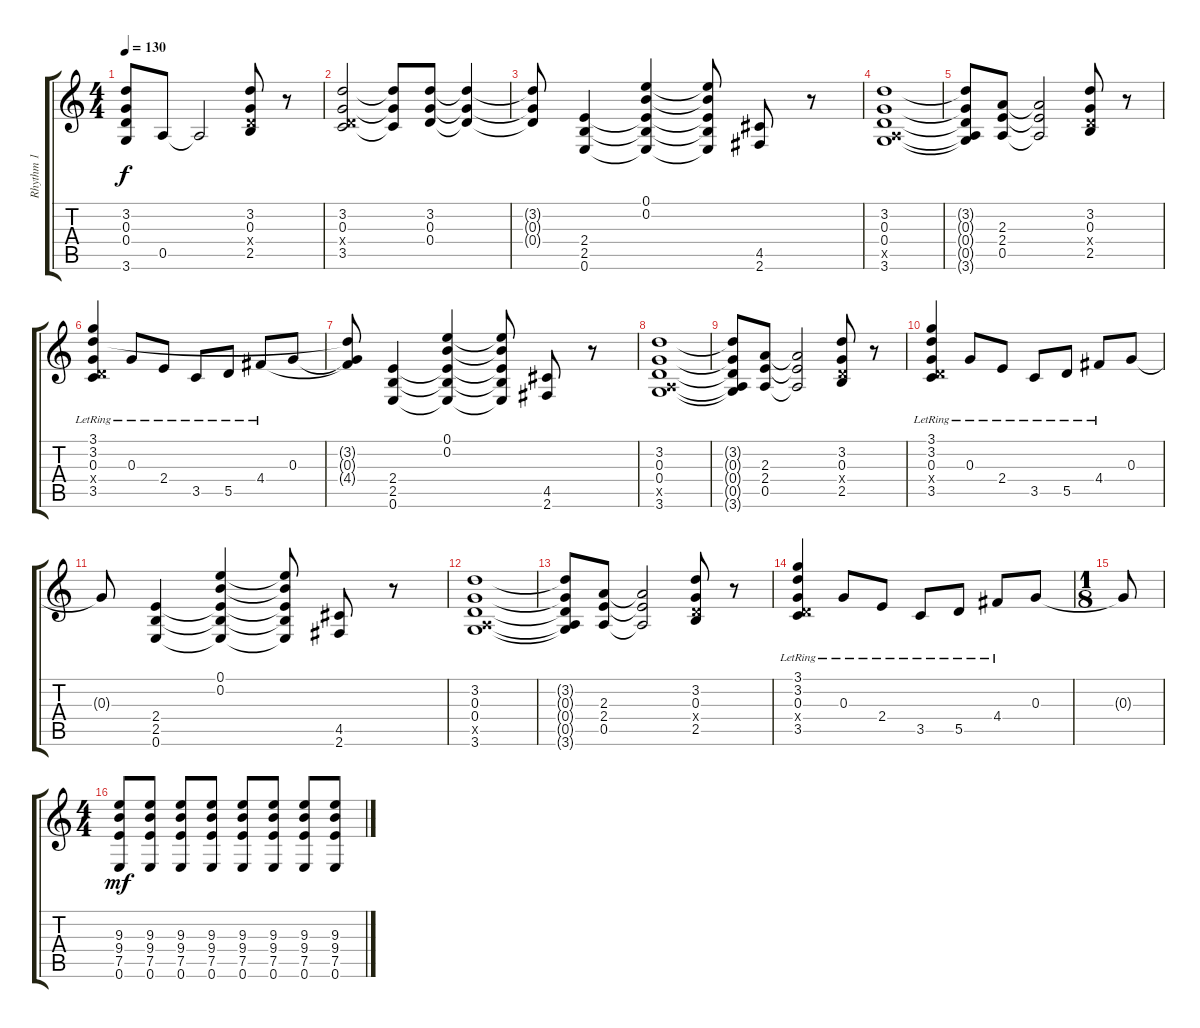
\track ("Rhythm 1" "Rhythm 1") {instrument distortionguitar}
\staff {score tabs}
\tuning (E4 B3 G3 D3 A2 E2) {hide}
\ts (4 4)
\tempo 130
\clef g2
\ks c
(3.2{t} 0.3{t} 0.4{t} 3.6{t}).8{dy f} 0.5.8 0.5{t}.2 (3.2 0.3 0.4{x} 2.5).8 r.8 |
(3.2 0.3 0.4{x} 3.5).2 (3.2{t} 0.3{t} 3.5{t}).8 (3.2 0.3 0.4).8 (3.2{t} 0.3{t} 0.4{t}).4 |
(3.2{t} 0.3{t} 0.4{t}).8 (2.4 2.5 0.6).4 (0.1 0.2 2.4{t} 2.5{t} 0.6{t}).4 (0.1{t} 0.2{t} 2.4{t} 2.5{t} 0.6{t}).8 (4.5 2.6).8 r.8 |
(3.2 0.3 0.4 0.5{x} 3.6).1 |
(3.2{t} 0.3{t} 0.4{t} 0.5{t} 3.6{t}).8 (2.3 2.4 0.5).8 (2.3{t} 2.4{t} 0.5{t}).2 (3.2 0.3 0.4{x} 2.5).8 r.8 |
(3.1{lr} 3.2{lr} 0.3 0.4{x} 3.5).4 0.3{lr}.8 2.4{lr}.8 3.5{lr}.8 5.5{lr}.8 4.4{lr}.8 0.3.8 |
(3.2{t} 0.3{t} 4.4{t}).8 (2.4 2.5 0.6).4 (0.1 0.2 2.4{t} 2.5{t} 0.6{t}).4 (0.1{t} 0.2{t} 2.4{t} 2.5{t} 0.6{t}).8 (4.5 2.6).8 r.8 |
(3.2 0.3 0.4 0.5{x} 3.6).1 |
(3.2{t} 0.3{t} 0.4{t} 0.5{t} 3.6{t}).8 (2.3 2.4 0.5).8 (2.3{t} 2.4{t} 0.5{t}).2 (3.2 0.3 0.4{x} 2.5).8 r.8 |
(3.1{lr} 3.2{lr} 0.3 0.4{x} 3.5).4 0.3{lr}.8 2.4{lr}.8 3.5{lr}.8 5.5{lr}.8 4.4{lr}.8 0.3.8 |
0.3{t}.8 (2.4 2.5 0.6).4 (0.1 0.2 2.4{t} 2.5{t} 0.6{t}).4 (0.1{t} 0.2{t} 2.4{t} 2.5{t} 0.6{t}).8 (4.5 2.6).8 r.8 |
(3.2 0.3 0.4 0.5{x} 3.6).1 |
(3.2{t} 0.3{t} 0.4{t} 0.5{t} 3.6{t}).8 (2.3 2.4 0.5).8 (2.3{t} 2.4{t} 0.5{t}).2 (3.2 0.3 0.4{x} 2.5).8 r.8 |
(3.1{lr} 3.2{lr} 0.3 0.4{x} 3.5).4 0.3{lr}.8 2.4{lr}.8 3.5{lr}.8 5.5{lr}.8 4.4{lr}.8 0.3.8 |
\ts (1 8)
0.3{t}.8 |
\ts (4 4)
(9.3 9.4 7.5 0.6).8{dy mf} (9.3 9.4 7.5 0.6).8 (9.3 9.4 7.5 0.6).8 (9.3 9.4 7.5 0.6).8 (9.3 9.4 7.5 0.6).8 (9.3 9.4 7.5 0.6).8 (9.3 9.4 7.5 0.6).8 (9.3 9.4 7.5 0.6).8
